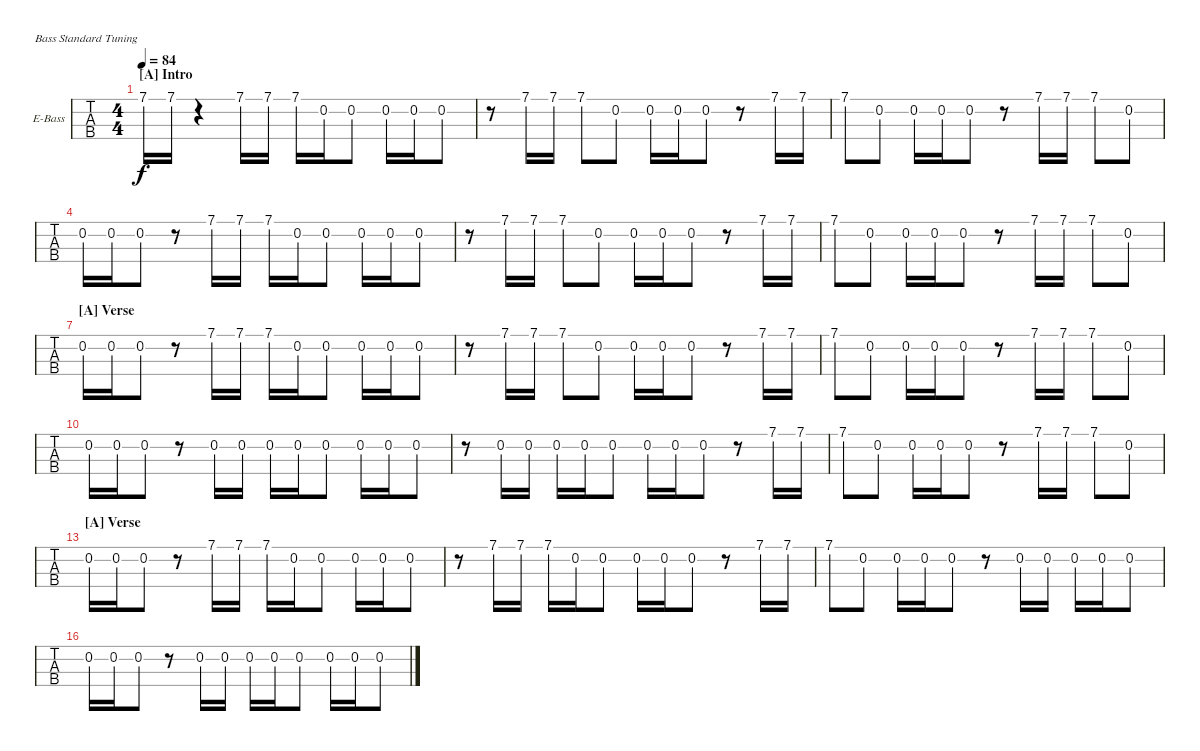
\bracketExtendMode nobrackets
\firstSystemTrackNameOrientation horizontal
\otherSystemsTrackNameOrientation horizontal
\defaultBarNumberDisplay FirstOfSystem
\track ("Bass " "E-Bass") {instrument electricbassfinger}
\staff {tabs}
\tuning (G2 D2 A1 E1)
\ts (4 4)
\beaming (8 2 2 2 2)
\section ("A" "Intro")
\tempo 84
\clef f4
\ks d
7.1.16{dy f instrument electricbassfinger} 7.1.16 r.4 7.1.16 7.1.16 7.1.16 0.2.16 0.2.8 0.2.16 0.2.16 0.2.8 |
r.8 7.1.16 7.1.16 7.1.8 0.2.8 0.2.16 0.2.16 0.2.8 r.8 7.1.16 7.1.16 |
7.1.8 0.2.8 0.2.16 0.2.16 0.2.8 r.8 7.1.16 7.1.16 7.1.8 0.2.8 |
0.2.16 0.2.16 0.2.8 r.8 7.1.16 7.1.16 7.1.16 0.2.16 0.2.8 0.2.16 0.2.16 0.2.8 |
r.8 7.1.16 7.1.16 7.1.8 0.2.8 0.2.16 0.2.16 0.2.8 r.8 7.1.16 7.1.16 |
7.1.8 0.2.8 0.2.16 0.2.16 0.2.8 r.8 7.1.16 7.1.16 7.1.8 0.2.8 |
\section ("A" "Verse")
0.2.16 0.2.16 0.2.8 r.8 7.1.16 7.1.16 7.1.16 0.2.16 0.2.8 0.2.16 0.2.16 0.2.8 |
r.8 7.1.16 7.1.16 7.1.8 0.2.8 0.2.16 0.2.16 0.2.8 r.8 7.1.16 7.1.16 |
7.1.8 0.2.8 0.2.16 0.2.16 0.2.8 r.8 7.1.16 7.1.16 7.1.8 0.2.8 |
0.2.16 0.2.16 0.2.8 r.8 0.2.16 0.2.16 0.2.16 0.2.16 0.2.8 0.2.16 0.2.16 0.2.8 |
r.8 0.2.16 0.2.16 0.2.16 0.2.16 0.2.8 0.2.16 0.2.16 0.2.8 r.8 7.1.16 7.1.16 |
7.1.8 0.2.8 0.2.16 0.2.16 0.2.8 r.8 7.1.16 7.1.16 7.1.8 0.2.8 |
\section ("A" "Verse")
0.2.16 0.2.16 0.2.8 r.8 7.1.16 7.1.16 7.1.16 0.2.16 0.2.8 0.2.16 0.2.16 0.2.8 |
r.8 7.1.16 7.1.16 7.1.16 0.2.16 0.2.8 0.2.16 0.2.16 0.2.8 r.8 7.1.16 7.1.16 |
7.1.8 0.2.8 0.2.16 0.2.16 0.2.8 r.8 0.2.16 0.2.16 0.2.16 0.2.16 0.2.8 |
0.2.16 0.2.16 0.2.8 r.8 0.2.16 0.2.16 0.2.16 0.2.16 0.2.8 0.2.16 0.2.16 0.2.8
